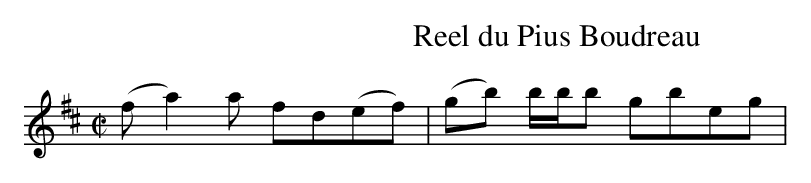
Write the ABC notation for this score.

X:1
T:Reel du Pius Boudreau
M:C|
L:1/8
K:D
(fa2)a *fd(ef)|(gb) b/b/b gbeg|....
